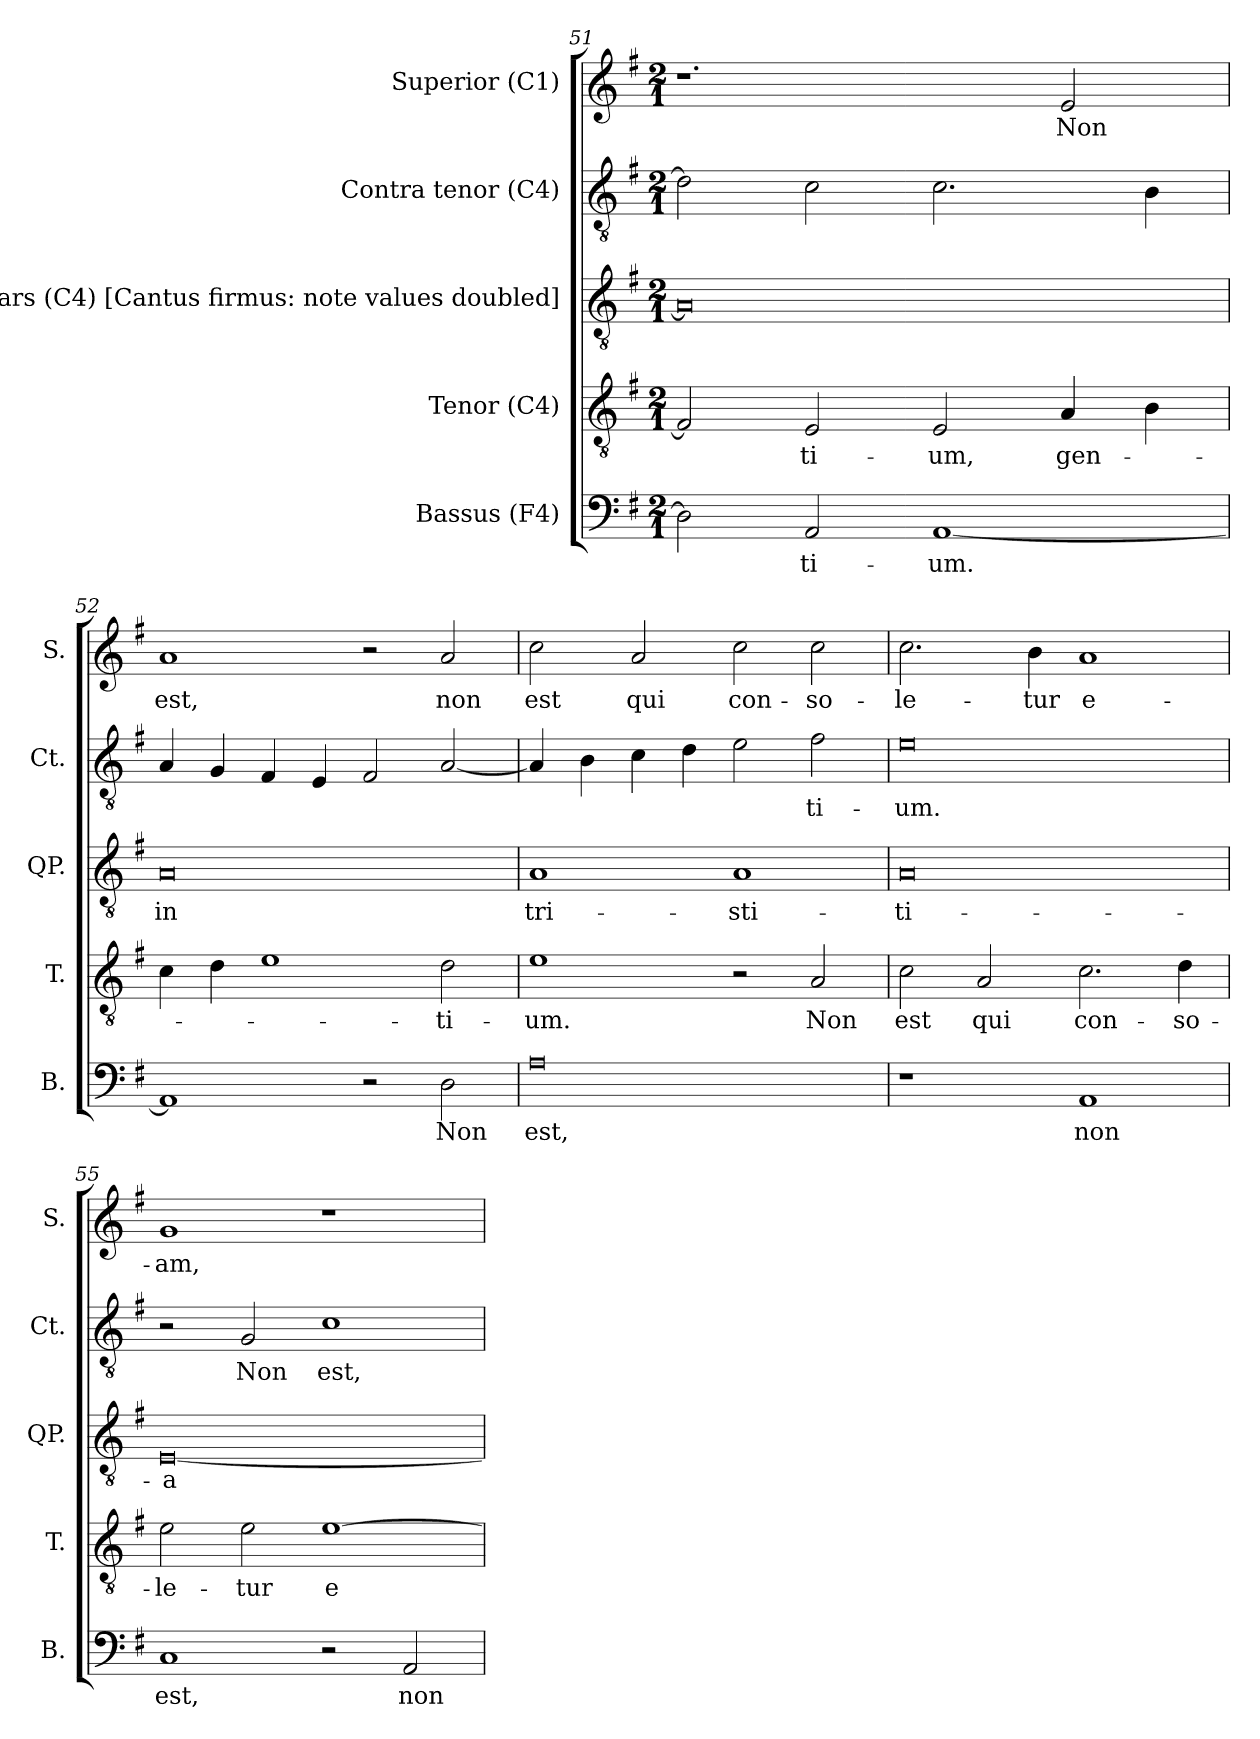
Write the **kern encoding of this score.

**kern	**text	**kern	**text	**kern	**text	**kern	**text	**kern	**text
*part5	*part5	*part4	*part4	*part3	*part3	*part2	*part2	*part1	*part1
*staff5	*staff5	*staff4	*staff4	*staff3	*staff3	*staff2	*staff2	*staff1	*staff1
*I"Bassus (F4)	*	*I"Tenor (C4)	*	*I"Quinta pars (C4) [Cantus firmus: note values doubled]	*	*I"Contra tenor (C4)	*	*I"Superior (C1)	*
*I'B.	*	*I'T.	*	*I'QP.	*	*I'Ct.	*	*I'S.	*
!!LO:PB:g=z
*clefF4	*	*clefGv2	*	*clefGv2	*	*clefGv2	*	*clefG2	*
*	*	*ITrd7c12	*	*ITrd7c12	*	*	*	*	*
*k[f#]	*	*k[f#]	*	*k[f#]	*	*k[f#]	*	*k[f#]	*
*G:	*	*G:	*	*G:	*	*G:	*	*G:	*
*M2/1	*	*M2/1	*	*M2/1	*	*M2/1	*	*M2/1	*
=51	=51	=51	=51	=51	=51	=51	=51	=51	=51
2Di\]	.	2FFni/]	.	0AAi]	.	2di\]	.	1.r	.
!	!LO:LY:b:color=#000000	!	!	!	!	!	!	!	!
!	!	!	!LO:LY:b:color=#000000	!	!	!	!	!	!
2AAi/	-ti-	2EEi/	-ti-	.	.	2ci\	.	.	.
!	!LO:LY:b:color=#000000	!	!	!	!	!	!	!	!
!	!	!	!LO:LY:b:color=#000000	!	!	!	!	!	!
[1AAi	-um.	2EEi/	-um,	.	.	2.ci\	.	.	.
!	!	!	!LO:LY:b:color=#000000	!	!	!	!	!	!
!	!	!	!	!	!	!	!	!	!LO:LY:b:color=#000000
.	.	4AAi/	gen-	.	.	.	.	2ei/	Non
.	.	4BBi\	.	.	.	4Bi\	.	.	.
=52	=52	=52	=52	=52	=52	=52	=52	=52	=52
!	!	!	!	!	!LO:LY:b:color=#000000	!	!	!	!
!	!	!	!	!	!	!	!	!	!LO:LY:b:color=#000000
1AAi]	.	4Ci\	.	0AAi	in	4Ai/	.	1ai	est,
.	.	4Di\	.	.	.	4Gi/	.	.	.
.	.	1Ei	.	.	.	4F#i/	.	.	.
.	.	.	.	.	.	4Ei/	.	.	.
2r	.	.	.	.	.	2F#i/	.	2r	.
!	!LO:LY:b:color=#000000	!	!	!	!	!	!	!	!
!	!	!	!LO:LY:b:color=#000000	!	!	!	!	!	!
!	!	!	!	!	!	!	!	!	!LO:LY:b:color=#000000
2Di\	Non	2Di\	-ti-	.	.	[2Ai/	.	2ai/	non
=53	=53	=53	=53	=53	=53	=53	=53	=53	=53
!	!LO:LY:b:color=#000000	!	!	!	!	!	!	!	!
!	!	!	!LO:LY:b:color=#000000	!	!	!	!	!	!
!	!	!	!	!	!LO:LY:b:color=#000000	!	!	!	!
!	!	!	!	!	!	!	!	!	!LO:LY:b:color=#000000
0Ai	est,	1Ei	-um.	1AAi	tri-	4Ai/]	.	2cci\	est
.	.	.	.	.	.	4Bi\	.	.	.
!	!	!	!	!	!	!	!	!	!LO:LY:b:color=#000000
.	.	.	.	.	.	4ci\	.	2ai/	qui
.	.	.	.	.	.	4di\	.	.	.
!	!	!	!	!	!LO:LY:b:color=#000000	!	!	!	!
!	!	!	!	!	!	!	!	!	!LO:LY:b:color=#000000
.	.	2r	.	1AAi	-sti-	2ei\	.	2cci\	con-
!	!	!	!LO:LY:b:color=#000000	!	!	!	!	!	!
!	!	!	!	!	!	!	!LO:LY:b:color=#000000	!	!
!	!	!	!	!	!	!	!	!	!LO:LY:b:color=#000000
.	.	2AAi/	Non	.	.	2f#i\	-ti-	2cci\	-so-
=54	=54	=54	=54	=54	=54	=54	=54	=54	=54
!	!	!	!LO:LY:b:color=#000000	!	!	!	!	!	!
!	!	!	!	!	!LO:LY:b:color=#000000	!	!	!	!
!	!	!	!	!	!	!	!LO:LY:b:color=#000000	!	!
!	!	!	!	!	!	!	!	!	!LO:LY:b:color=#000000
1r	.	2Ci\	est	0AAi	-ti-	0ei	-um.	2.cci\	-le-
!	!	!	!LO:LY:b:color=#000000	!	!	!	!	!	!
.	.	2AAi/	qui	.	.	.	.	.	.
!	!	!	!	!	!	!	!	!	!LO:LY:b:color=#000000
.	.	.	.	.	.	.	.	4bi\	-tur
!	!LO:LY:b:color=#000000	!	!	!	!	!	!	!	!
!	!	!	!LO:LY:b:color=#000000	!	!	!	!	!	!
!	!	!	!	!	!	!	!	!	!LO:LY:b:color=#000000
1AAi	non	2.Ci\	con-	.	.	.	.	1ai	e-
!	!	!	!LO:LY:b:color=#000000	!	!	!	!	!	!
.	.	4Di\	-so-	.	.	.	.	.	.
!!LO:LB:g=z
=55	=55	=55	=55	=55	=55	=55	=55	=55	=55
!	!LO:LY:b:color=#000000	!	!	!	!	!	!	!	!
!	!	!	!LO:LY:b:color=#000000	!	!	!	!	!	!
!	!	!	!	!	!LO:LY:b:color=#000000	!	!	!	!
!	!	!	!	!	!	!	!	!	!LO:LY:b:color=#000000
1Ci	est,	2Ei\	-le-	[0EEi	-a	2r	.	1gi	-am,
!	!	!	!LO:LY:b:color=#000000	!	!	!	!	!	!
!	!	!	!	!	!	!	!LO:LY:b:color=#000000	!	!
.	.	2Ei\	-tur	.	.	2Gi/	Non	.	.
!	!	!	!LO:LY:b:color=#000000	!	!	!	!	!	!
!	!	!	!	!	!	!	!LO:LY:b:color=#000000	!	!
2r	.	[1Ei	e-	.	.	1ci	est,	1r	.
!	!LO:LY:b:color=#000000	!	!	!	!	!	!	!	!
2AAi/	non	.	.	.	.	.	.	.	.
=	=	=	=	=	=	=	=	=	=
*-	*-	*-	*-	*-	*-	*-	*-	*-	*-
